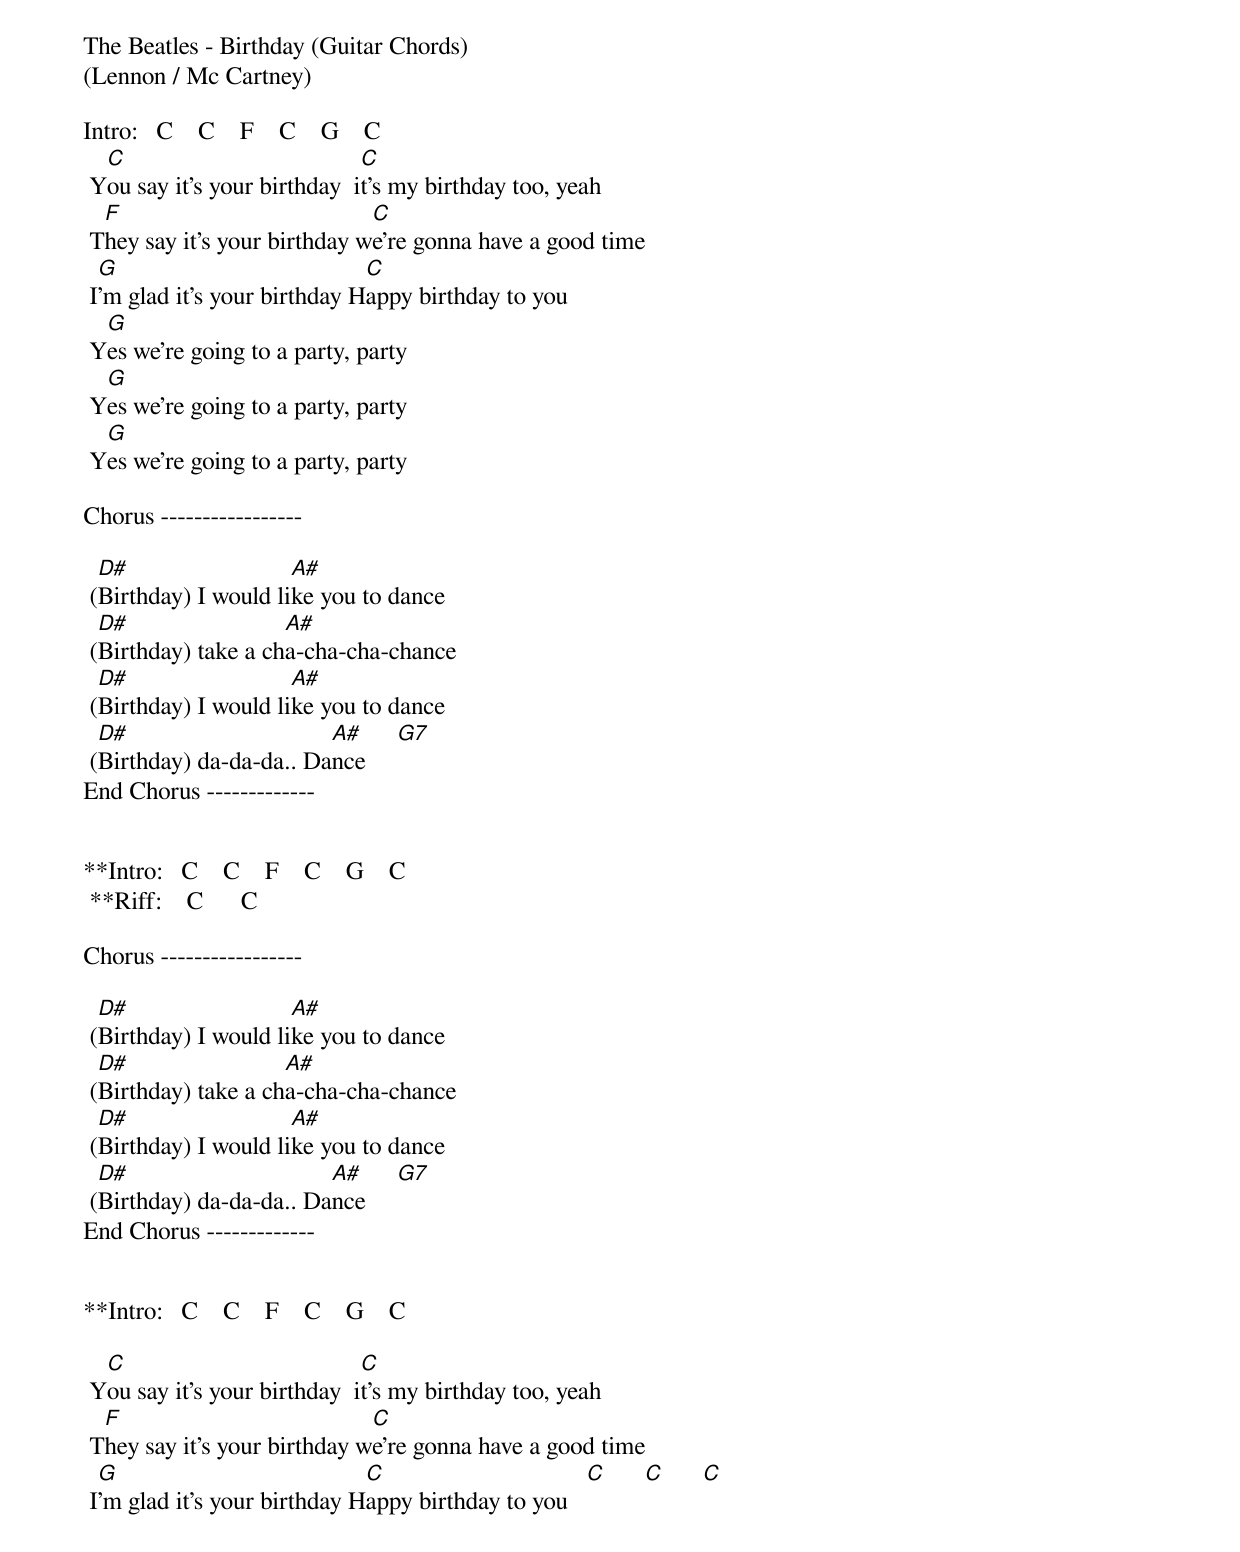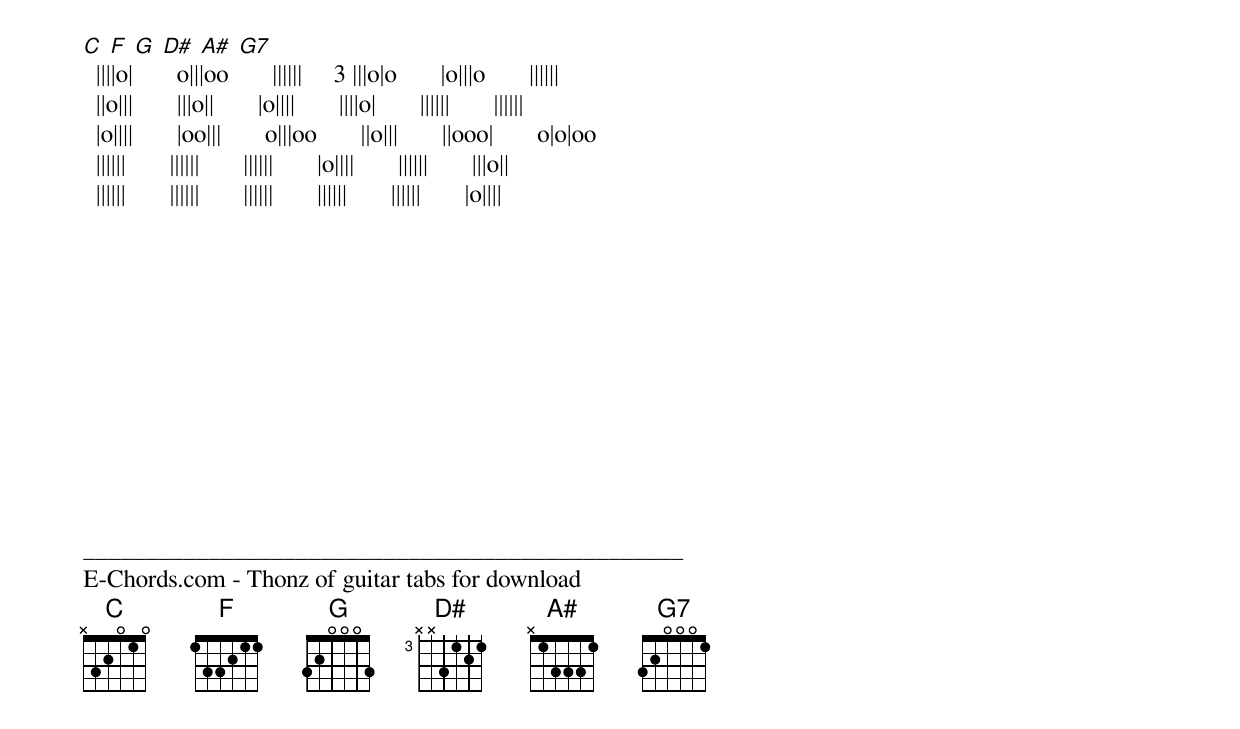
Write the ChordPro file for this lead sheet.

The Beatles - Birthday (Guitar Chords)
(Lennon / Mc Cartney)

Intro:   C    C    F    C    G    C
 Y[C]ou say it's your birthday  i[C]t's my birthday too, yeah
 T[F]hey say it's your birthday w[C]e're gonna have a good time
 I[G]'m glad it's your birthday H[C]appy birthday to you
 Y[G]es we're going to a party, party
 Y[G]es we're going to a party, party
 Y[G]es we're going to a party, party

Chorus -----------------

 ([D#]Birthday) I would li[A#]ke you to dance
 ([D#]Birthday) take a ch[A#]a-cha-cha-chance
 ([D#]Birthday) I would li[A#]ke you to dance
 ([D#]Birthday) da-da-da.. Da[A#]nce     [G7]
End Chorus -------------


**Intro:   C    C    F    C    G    C
 **Riff:    C      C

Chorus -----------------

 ([D#]Birthday) I would li[A#]ke you to dance
 ([D#]Birthday) take a ch[A#]a-cha-cha-chance
 ([D#]Birthday) I would li[A#]ke you to dance
 ([D#]Birthday) da-da-da.. Da[A#]nce     [G7]
End Chorus -------------


**Intro:   C    C    F    C    G    C

 Y[C]ou say it's your birthday  i[C]t's my birthday too, yeah
 T[F]hey say it's your birthday w[C]e're gonna have a good time
 I[G]'m glad it's your birthday H[C]appy birthday to you   [C]      [C]      [C]

[C] [F] [G] [D#] [A#] [G7]
  ||||o|       o|||oo       ||||||     3 |||o|o       |o|||o       ||||||
  ||o|||       |||o||       |o||||       ||||o|       ||||||       ||||||
  |o||||       |oo|||       o|||oo       ||o|||       ||ooo|       o|o|oo
  ||||||       ||||||       ||||||       |o||||       ||||||       |||o||
  ||||||       ||||||       ||||||       ||||||       ||||||       |o||||













________________________________________________
E-Chords.com - Thonz of guitar tabs for download
